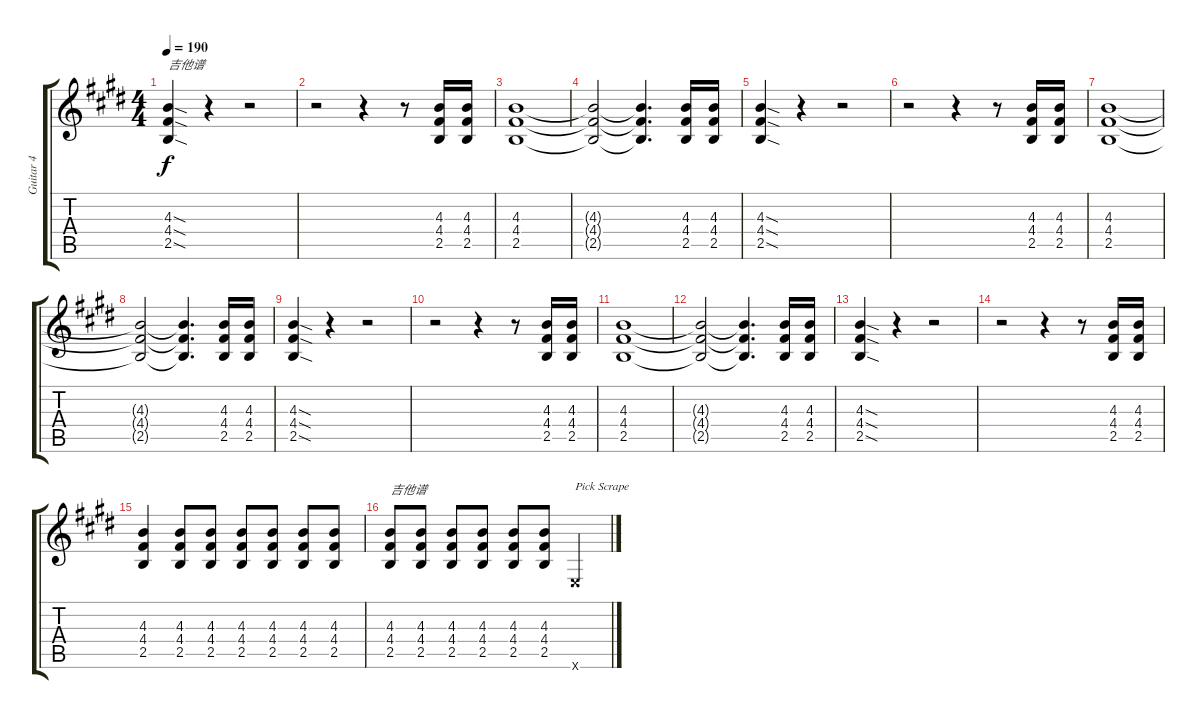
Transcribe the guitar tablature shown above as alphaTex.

\track ("Guitar 4" "Guitar 4") {instrument distortionguitar}
\staff {score tabs}
\tuning (E4 B3 G3 D3 A2 E2) {hide}
\ts (4 4)
\tempo 190
\clef g2
\ks e
(4.3{sod} 4.4{sod} 2.5{sod}).4{txt "吉他谱" dy f} r.4 r.2 |
r.2 r.4 r.8 (4.3 4.4 2.5).16 (4.3 4.4 2.5).16 |
(4.3 4.4 2.5).1 |
(4.3{t} 4.4{t} 2.5{t}).2 (4.3{t} 4.4{t} 2.5{t}).4{d} (4.3 4.4 2.5).16 (4.3 4.4 2.5).16 |
(4.3{sod} 4.4{sod} 2.5{sod}).4 r.4 r.2 |
r.2 r.4 r.8 (4.3 4.4 2.5).16 (4.3 4.4 2.5).16 |
(4.3 4.4 2.5).1 |
(4.3{t} 4.4{t} 2.5{t}).2 (4.3{t} 4.4{t} 2.5{t}).4{d} (4.3 4.4 2.5).16 (4.3 4.4 2.5).16 |
(4.3{sod} 4.4{sod} 2.5{sod}).4 r.4 r.2 |
r.2 r.4 r.8 (4.3 4.4 2.5).16 (4.3 4.4 2.5).16 |
(4.3 4.4 2.5).1 |
(4.3{t} 4.4{t} 2.5{t}).2 (4.3{t} 4.4{t} 2.5{t}).4{d} (4.3 4.4 2.5).16 (4.3 4.4 2.5).16 |
(4.3{sod} 4.4{sod} 2.5{sod}).4 r.4 r.2 |
r.2 r.4 r.8 (4.3 4.4 2.5).16 (4.3 4.4 2.5).16 |
(4.3 4.4 2.5).4 (4.3 4.4 2.5).8 (4.3 4.4 2.5).8 (4.3 4.4 2.5).8 (4.3 4.4 2.5).8 (4.3 4.4 2.5).8 (4.3 4.4 2.5).8 |
(4.3 4.4 2.5).8{txt "吉他谱"} (4.3 4.4 2.5).8 (4.3 4.4 2.5).8 (4.3 4.4 2.5).8 (4.3 4.4 2.5).8 (4.3 4.4 2.5).8 0.6{x}.4{txt "Pick Scrape"}
